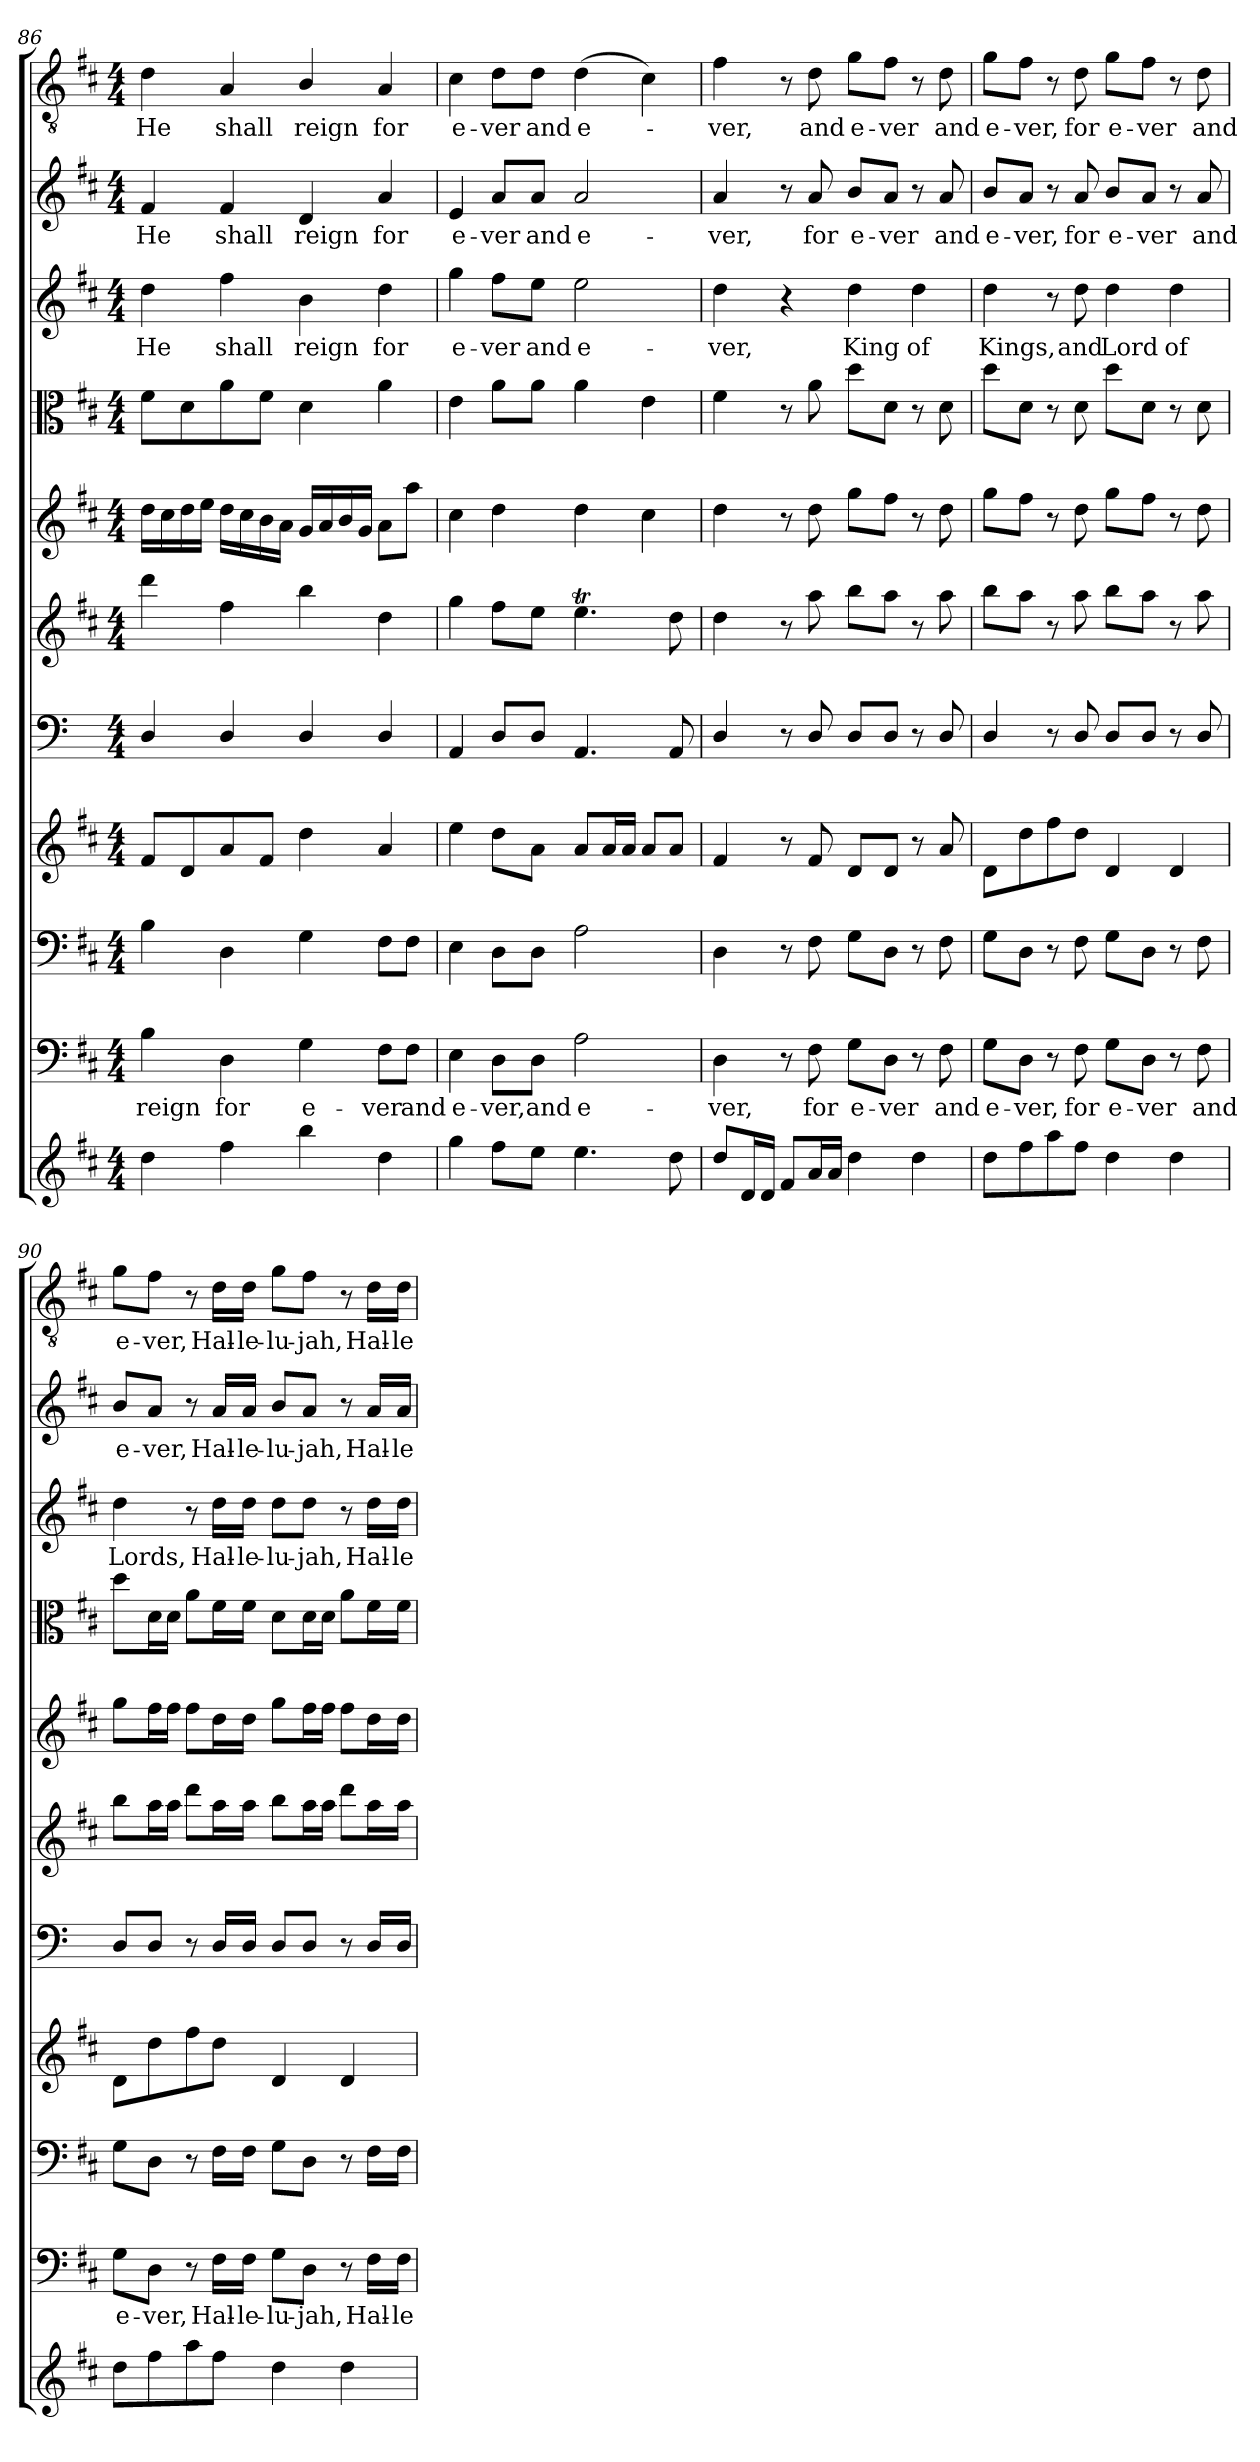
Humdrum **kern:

**kern	**kern	**text	**kern	**kern	**kern	**kern	**kern	**kern	**kern	**text	**kern	**text	**kern	**text
*part11	*part10	*part10	*part9	*part8	*part7	*part6	*part5	*part4	*part3	*part3	*part2	*part2	*part1	*part1
*staff11	*staff10	*staff10	*staff9	*staff8	*staff7	*staff6	*staff5	*staff4	*staff3	*staff3	*staff2	*staff2	*staff1	*staff1
*clefG2	*clefF4	*	*clefF4	*clefG2	*clefF4	*clefG2	*clefG2	*clefC3	*clefG2	*	*clefG2	*	*clefGv2	*
*k[f#c#]	*k[f#c#]	*	*k[f#c#]	*k[f#c#]	*k[]	*k[f#c#]	*k[f#c#]	*k[f#c#]	*k[f#c#]	*	*k[f#c#]	*	*k[f#c#]	*
*D:	*D:	*	*D:	*D:	*	*D:	*D:	*D:	*D:	*	*D:	*	*D:	*
*M4/4	*M4/4	*	*M4/4	*M4/4	*M4/4	*M4/4	*M4/4	*M4/4	*M4/4	*	*M4/4	*	*M4/4	*
=86	=86	=86	=86	=86	=86	=86	=86	=86	=86	=86	=86	=86	=86	=86
4dd\	4B\	reign	4B\	8f#/L	4D/	4ddd\	16dd\LL	8f#\L	4dd\	He	4f#/	He	4d\	He
.	.	.	.	.	.	.	16cc#\	.	.	.	.	.	.	.
.	.	.	.	8d/	.	.	16dd\	8d\	.	.	.	.	.	.
.	.	.	.	.	.	.	16ee\JJ	.	.	.	.	.	.	.
4ff#\	4D\	for	4D\	8a/	4D/	4ff#\	16dd\LL	8a\	4ff#\	shall	4f#/	shall	4A/	shall
.	.	.	.	.	.	.	16cc#\	.	.	.	.	.	.	.
.	.	.	.	8f#/J	.	.	16b\	8f#\J	.	.	.	.	.	.
.	.	.	.	.	.	.	16a\JJ	.	.	.	.	.	.	.
4bb\	4G\	e-	4G\	4dd\	4D/	4bb\	16g/LL	4d\	4b\	reign	4d/	reign	4B/	reign
.	.	.	.	.	.	.	16a/	.	.	.	.	.	.	.
.	.	.	.	.	.	.	16b/	.	.	.	.	.	.	.
.	.	.	.	.	.	.	16g/JJ	.	.	.	.	.	.	.
4dd\	8F#\L	-ver	8F#\L	4a/	4D/	4dd\	8a\L	4a\	4dd\	for	4a/	for	4A/	for
.	8F#\J	and	8F#\J	.	.	.	8aa\J	.	.	.	.	.	.	.
=87	=87	=87	=87	=87	=87	=87	=87	=87	=87	=87	=87	=87	=87	=87
4gg\	4E\	e-	4E\	4ee\	4AA/	4gg\	4cc#\	4e\	4gg\	e-	4e/	e-	4c#\	e-
8ff#\L	8D\L	-ver,	8D\L	8dd\L	8D/L	8ff#\L	4dd\	8a\L	8ff#\L	-ver	8a/L	-ver	8d\L	-ver
8ee\J	8D\J	and	8D\J	8a\J	8D/J	8ee\J	.	8a\J	8ee\J	and	8a/J	and	8d\J	and
4.ee\	2A\	e-	2A\	8a/L	4.AA/	4.eeT\	4dd\	4a\	2ee\	e-	2a/	e-	(4d\	e-
.	.	.	.	16a/L	.	.	.	.	.	.	.	.	.	.
.	.	.	.	16a/JJ	.	.	.	.	.	.	.	.	.	.
.	.	.	.	8a/L	.	.	4cc#\	4e\	.	.	.	.	4c#\)	.
8dd\	.	.	.	8a/J	8AA/	8dd\	.	.	.	.	.	.	.	.
=88	=88	=88	=88	=88	=88	=88	=88	=88	=88	=88	=88	=88	=88	=88
8dd/L	4D\	-ver,	4D\	4f#/	4D/	4dd\	4dd\	4f#\	4dd\	-ver,	4a/	-ver,	4f#\	-ver,
16d/L	.	.	.	.	.	.	.	.	.	.	.	.	.	.
16d/JJ	.	.	.	.	.	.	.	.	.	.	.	.	.	.
8f#/L	8r	.	8r	8r	8r	8r	8r	8r	4r	.	8r	.	8r	.
16a/L	8F#\	for	8F#\	8f#/	8D/	8aa\	8dd\	8a\	.	.	8a/	for	8d\	and
16a/JJ	.	.	.	.	.	.	.	.	.	.	.	.	.	.
4dd\	8G\L	e-	8G\L	8d/L	8D/L	8bb\L	8gg\L	8dd\L	4dd\	King	8b/L	e-	8g\L	e-
.	8D\J	-ver	8D\J	8d/J	8D/J	8aa\J	8ff#\J	8d\J	.	.	8a/J	-ver	8f#\J	-ver
4dd\	8r	.	8r	8r	8r	8r	8r	8r	4dd\	of	8r	.	8r	.
.	8F#\	and	8F#\	8a/	8D/	8aa\	8dd\	8d\	.	.	8a/	and	8d\	and
=89	=89	=89	=89	=89	=89	=89	=89	=89	=89	=89	=89	=89	=89	=89
8dd\L	8G\L	e-	8G\L	8d\L	4D/	8bb\L	8gg\L	8dd\L	4dd\	Kings,	8b/L	e-	8g\L	e-
8ff#\	8D\J	-ver,	8D\J	8dd\	.	8aa\J	8ff#\J	8d\J	.	.	8a/J	-ver,	8f#\J	-ver,
8aa\	8r	.	8r	8ff#\	8r	8r	8r	8r	8r	.	8r	.	8r	.
8ff#\J	8F#\	for	8F#\	8dd\J	8D/	8aa\	8dd\	8d\	8dd\	and	8a/	for	8d\	for
4dd\	8G\L	e-	8G\L	4d/	8D/L	8bb\L	8gg\L	8dd\L	4dd\	Lord	8b/L	e-	8g\L	e-
.	8D\J	-ver	8D\J	.	8D/J	8aa\J	8ff#\J	8d\J	.	.	8a/J	-ver	8f#\J	-ver
4dd\	8r	.	8r	4d/	8r	8r	8r	8r	4dd\	of	8r	.	8r	.
.	8F#\	and	8F#\	.	8D/	8aa\	8dd\	8d\	.	.	8a/	and	8d\	and
=90	=90	=90	=90	=90	=90	=90	=90	=90	=90	=90	=90	=90	=90	=90
8dd\L	8G\L	e-	8G\L	8d\L	8D/L	8bb\L	8gg\L	8dd\L	4dd\	Lords,	8b/L	e-	8g\L	e-
8ff#\	8D\J	-ver,	8D\J	8dd\	8D/J	16aa\L	16ff#\L	16d\L	.	.	8a/J	-ver,	8f#\J	-ver,
.	.	.	.	.	.	16aa\JJ	16ff#\JJ	16d\JJ	.	.	.	.	.	.
8aa\	8r	.	8r	8ff#\	8r	8ddd\L	8ff#\L	8a\L	8r	.	8r	.	8r	.
8ff#\J	16F#\LL	Hal-	16F#\LL	8dd\J	16D/LL	16aa\L	16dd\L	16f#\L	16dd\LL	Hal-	16a/LL	Hal-	16d\LL	Hal-
.	16F#\JJ	-le-	16F#\JJ	.	16D/JJ	16aa\JJ	16dd\JJ	16f#\JJ	16dd\JJ	-le-	16a/JJ	-le-	16d\JJ	-le-
4dd\	8G\L	-lu-	8G\L	4d/	8D/L	8bb\L	8gg\L	8d\L	8dd\L	-lu-	8b/L	-lu-	8g\L	-lu-
.	8D\J	-jah,	8D\J	.	8D/J	16aa\L	16ff#\L	16d\L	8dd\J	-jah,	8a/J	-jah,	8f#\J	-jah,
.	.	.	.	.	.	16aa\JJ	16ff#\JJ	16d\JJ	.	.	.	.	.	.
4dd\	8r	.	8r	4d/	8r	8ddd\L	8ff#\L	8a\L	8r	.	8r	.	8r	.
.	16F#\LL	Hal-	16F#\LL	.	16D/LL	16aa\L	16dd\L	16f#\L	16dd\LL	Hal-	16a/LL	Hal-	16d\LL	Hal-
.	16F#\JJ	-le-	16F#\JJ	.	16D/JJ	16aa\JJ	16dd\JJ	16f#\JJ	16dd\JJ	-le-	16a/JJ	-le-	16d\JJ	-le-
=	=	=	=	=	=	=	=	=	=	=	=	=	=	=
*-	*-	*-	*-	*-	*-	*-	*-	*-	*-	*-	*-	*-	*-	*-
